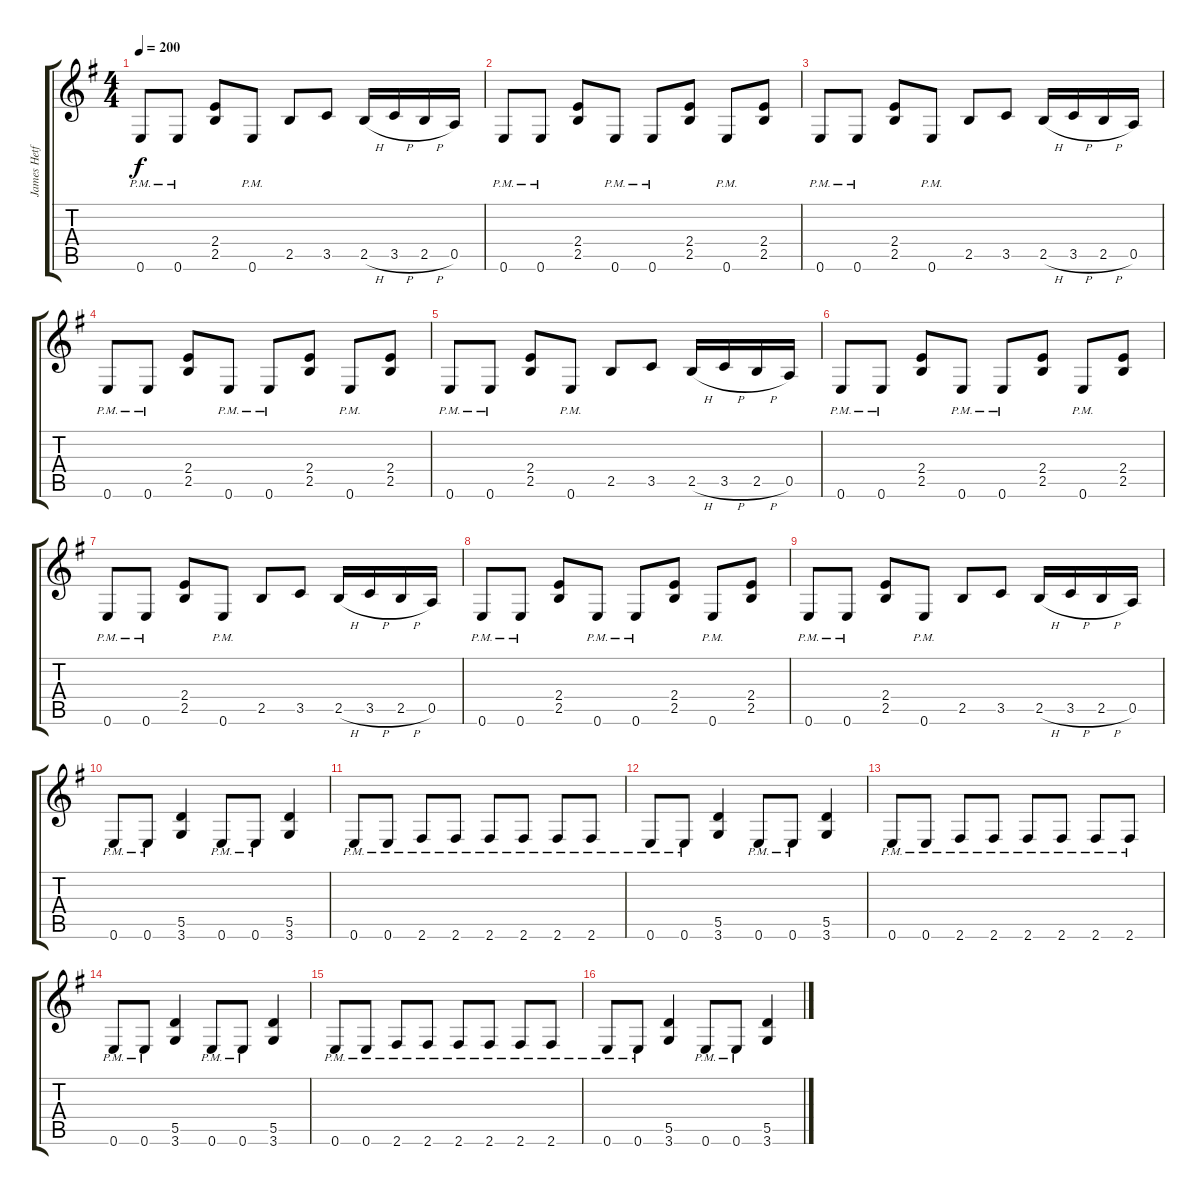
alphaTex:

\track ("James Hetfield" "James Hetf") {instrument distortionguitar}
\staff {score tabs}
\tuning (E4 B3 G3 D3 A2 E2) {hide}
\ts (4 4)
\tempo 200
\clef g2
\ks g
0.6{pm}.8{dy f} 0.6{pm}.8 (2.4 2.5).8 0.6{pm}.8 2.5.8 3.5.8 2.5{h}.16 3.5{h}.16 2.5{h}.16 0.5.16 |
0.6{pm}.8 0.6{pm}.8 (2.4 2.5).8 0.6{pm}.8 0.6{pm}.8 (2.4 2.5).8 0.6{pm}.8 (2.4 2.5).8 |
0.6{pm}.8 0.6{pm}.8 (2.4 2.5).8 0.6{pm}.8 2.5.8 3.5.8 2.5{h}.16 3.5{h}.16 2.5{h}.16 0.5.16 |
0.6{pm}.8 0.6{pm}.8 (2.4 2.5).8 0.6{pm}.8 0.6{pm}.8 (2.4 2.5).8 0.6{pm}.8 (2.4 2.5).8 |
0.6{pm}.8 0.6{pm}.8 (2.4 2.5).8 0.6{pm}.8 2.5.8 3.5.8 2.5{h}.16 3.5{h}.16 2.5{h}.16 0.5.16 |
0.6{pm}.8 0.6{pm}.8 (2.4 2.5).8 0.6{pm}.8 0.6{pm}.8 (2.4 2.5).8 0.6{pm}.8 (2.4 2.5).8 |
0.6{pm}.8 0.6{pm}.8 (2.4 2.5).8 0.6{pm}.8 2.5.8 3.5.8 2.5{h}.16 3.5{h}.16 2.5{h}.16 0.5.16 |
0.6{pm}.8 0.6{pm}.8 (2.4 2.5).8 0.6{pm}.8 0.6{pm}.8 (2.4 2.5).8 0.6{pm}.8 (2.4 2.5).8 |
0.6{pm}.8 0.6{pm}.8 (2.4 2.5).8 0.6{pm}.8 2.5.8 3.5.8 2.5{h}.16 3.5{h}.16 2.5{h}.16 0.5.16 |
0.6{pm}.8 0.6{pm}.8 (5.5 3.6).4 0.6{pm}.8 0.6{pm}.8 (5.5 3.6).4 |
0.6{pm}.8 0.6{pm}.8 2.6{pm}.8 2.6{pm}.8 2.6{pm}.8 2.6{pm}.8 2.6{pm}.8 2.6{pm}.8 |
0.6{pm}.8 0.6{pm}.8 (5.5 3.6).4 0.6{pm}.8 0.6{pm}.8 (5.5 3.6).4 |
0.6{pm}.8 0.6{pm}.8 2.6{pm}.8 2.6{pm}.8 2.6{pm}.8 2.6{pm}.8 2.6{pm}.8 2.6{pm}.8 |
0.6{pm}.8 0.6{pm}.8 (5.5 3.6).4 0.6{pm}.8 0.6{pm}.8 (5.5 3.6).4 |
0.6{pm}.8 0.6{pm}.8 2.6{pm}.8 2.6{pm}.8 2.6{pm}.8 2.6{pm}.8 2.6{pm}.8 2.6{pm}.8 |
0.6{pm}.8 0.6{pm}.8 (5.5 3.6).4 0.6{pm}.8 0.6{pm}.8 (5.5 3.6).4
